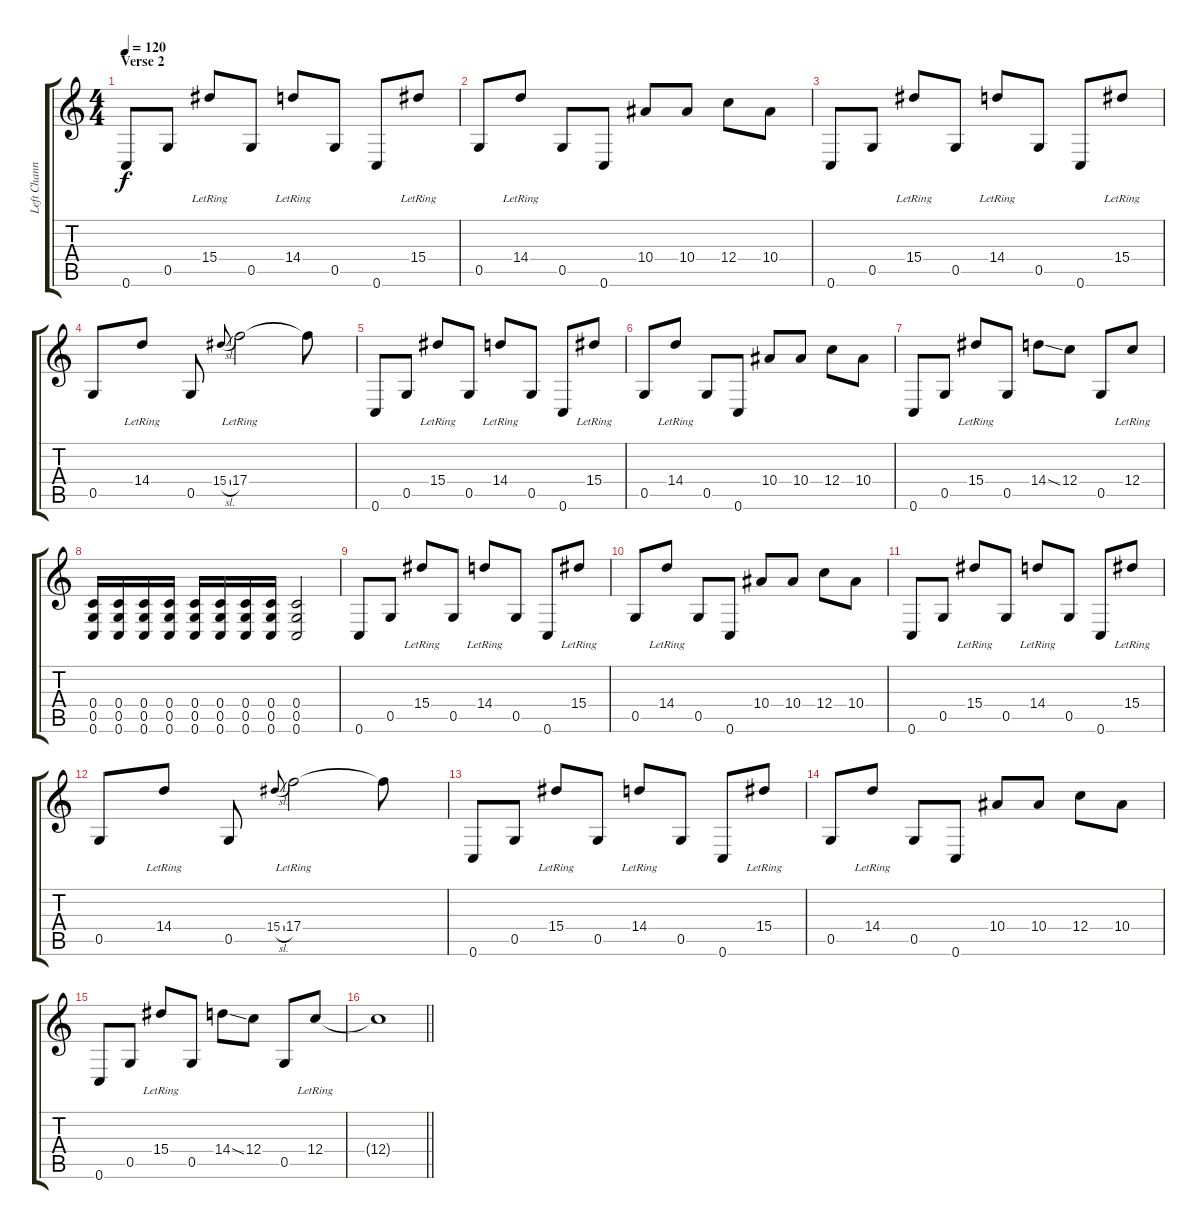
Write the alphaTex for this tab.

\track ("Left Channel" "Left Chann") {instrument electricguitarclean}
\staff {score tabs}
\tuning (D4 A3 F3 C3 G2 C2) {hide}
\ts (4 4)
\section ("" "Verse 2")
\tempo 120
\clef g2
\ks c
0.6.8{dy f} 0.5.8 15.4{lr}.8 0.5.8 14.4{lr}.8 0.5.8 0.6.8 15.4{lr}.8 |
0.5.8 14.4{lr}.8 0.5.8 0.6.8 10.4.8 10.4.8 12.4.8 10.4.8 |
0.6.8 0.5.8 15.4{lr}.8 0.5.8 14.4{lr}.8 0.5.8 0.6.8 15.4{lr}.8 |
0.5.8 14.4{lr}.8 0.5.8 15.4{sl}.8{gr onbeat} 17.4{lr}.2 17.4{t}.8 |
0.6.8 0.5.8 15.4{lr}.8 0.5.8 14.4{lr}.8 0.5.8 0.6.8 15.4{lr}.8 |
0.5.8 14.4{lr}.8 0.5.8 0.6.8 10.4.8 10.4.8 12.4.8 10.4.8 |
0.6.8 0.5.8 15.4{lr}.8 0.5.8 14.4{ss}.8 12.4.8 0.5.8 12.4{lr}.8 |
(0.4 0.5 0.6).16{volume 16 instrument distortionguitar} (0.4 0.5 0.6).16 (0.4 0.5 0.6).16 (0.4 0.5 0.6).16 (0.4 0.5 0.6).16 (0.4 0.5 0.6).16 (0.4 0.5 0.6).16 (0.4 0.5 0.6).16 (0.4 0.5 0.6).2 |
0.6.8{instrument electricguitarclean} 0.5.8 15.4{lr}.8 0.5.8 14.4{lr}.8 0.5.8 0.6.8 15.4{lr}.8 |
0.5.8 14.4{lr}.8 0.5.8 0.6.8 10.4.8 10.4.8 12.4.8 10.4.8 |
0.6.8 0.5.8 15.4{lr}.8 0.5.8 14.4{lr}.8 0.5.8 0.6.8 15.4{lr}.8 |
0.5.8 14.4{lr}.8 0.5.8 15.4{sl}.8{gr onbeat} 17.4{lr}.2 17.4{t}.8 |
0.6.8 0.5.8 15.4{lr}.8 0.5.8 14.4{lr}.8 0.5.8 0.6.8 15.4{lr}.8 |
0.5.8 14.4{lr}.8 0.5.8 0.6.8 10.4.8 10.4.8 12.4.8 10.4.8 |
0.6.8 0.5.8 15.4{lr}.8 0.5.8 14.4{ss}.8 12.4.8 0.5.8 12.4{lr}.8 |
\barLineRight lightlight
12.4{t}.1
